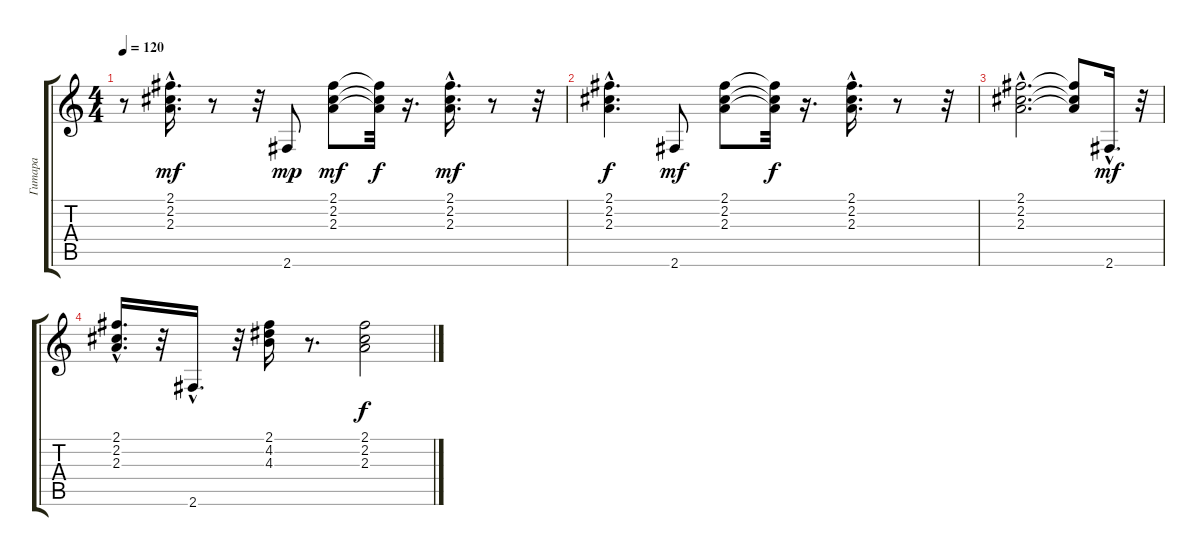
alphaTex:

\track ("Гитара" "Гитара") {instrument acousticguitarsteel}
\staff {score tabs}
\tuning (E4 B3 G3 D3 A2 E2) {hide}
\ts (4 4)
\tempo 120
\clef g2
\ks c
r.8{dy f} (2.1{hac} 2.2{hac} 2.3{hac}).16{d dy mf} r.8 r.32 2.6.8{dy mp} (2.1 2.2 2.3).8{dy mf} (2.1{t} 2.2{t} 2.3{t}).32{dy f} r.16{d} (2.1{hac} 2.2{hac} 2.3{hac}).16{d dy mf} r.8 r.32 |
(2.1{hac} 2.2{hac} 2.3{hac}).4{d dy f} 2.6.8{dy mf} (2.1 2.2 2.3).8 (2.1{t} 2.2{t} 2.3{t}).32{dy f} r.16{d} (2.1{hac} 2.2{hac} 2.3{hac}).16{d} r.8 r.32 |
(2.1{hac} 2.2{hac} 2.3{hac}).2{d} (2.1{t} 2.2{t} 2.3{t}).8 2.6{hac}.16{d dy mf} r.32 |
(2.1{hac} 2.2{hac} 2.3{hac}).16{d} r.32 2.6{hac}.16{d} r.32 (2.1 4.2 4.3).16 r.8{d} (2.1 2.2 2.3).2{dy f}
